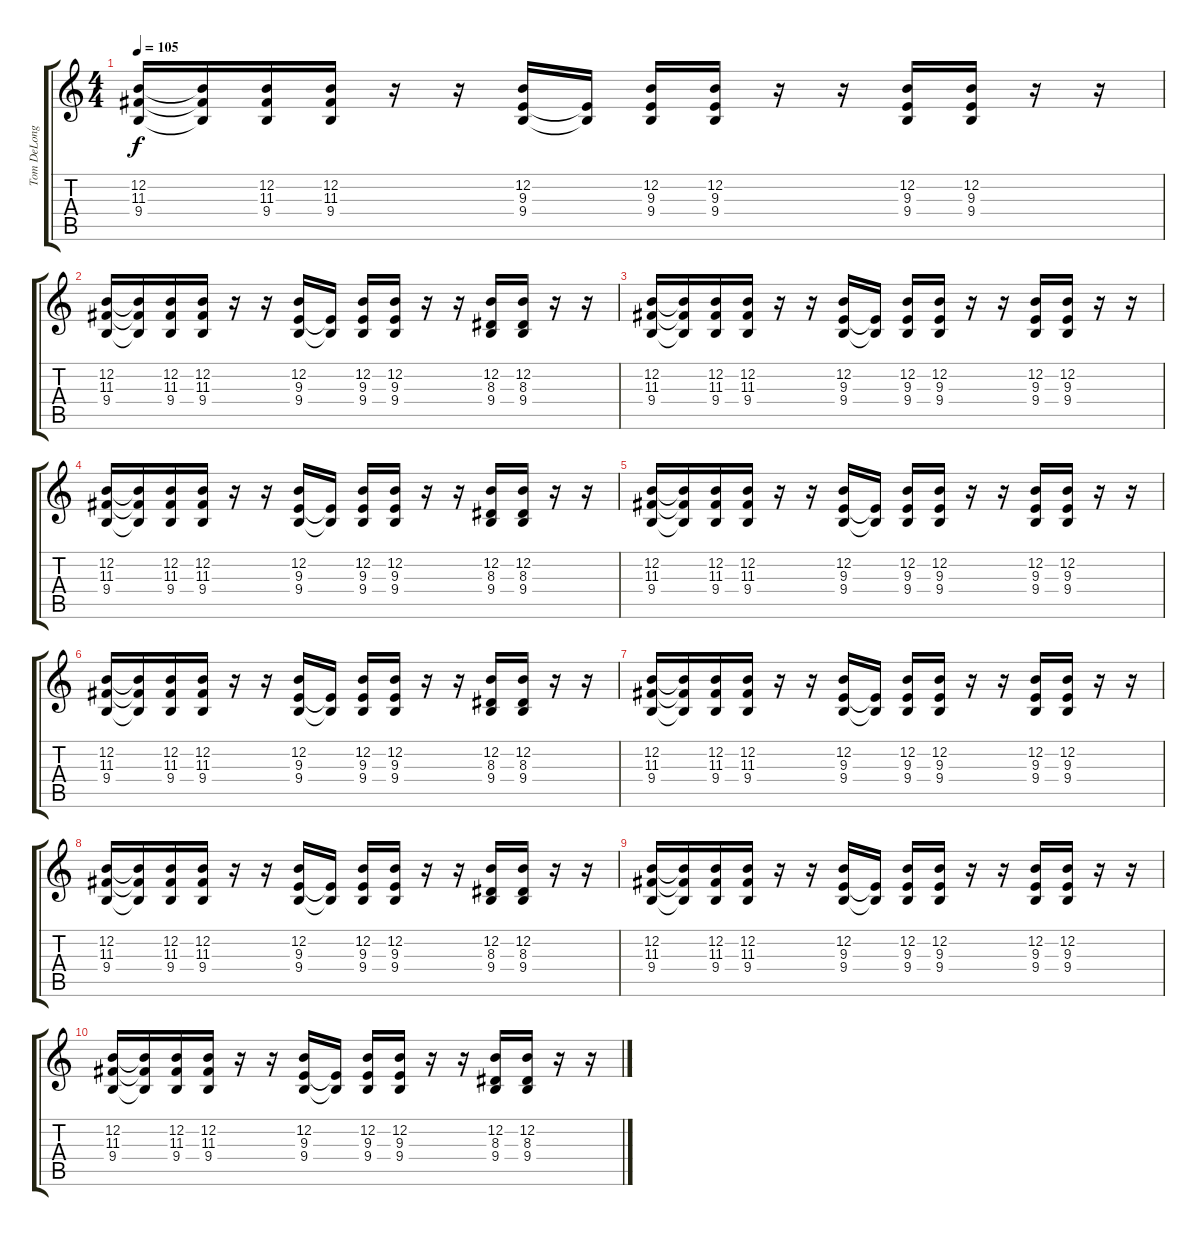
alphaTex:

\track ("Tom DeLonge (Sampler)" "Tom DeLong") {instrument stringensemble2}
\staff {score tabs}
\tuning (E4 B3 G3 D3 A2 E2) {hide}
\ts (4 4)
\tempo 105
\clef g2
\ks c
(12.2 11.3 9.4).16{dy f} (12.2{t} 11.3{t} 9.4{t}).16 (12.2 11.3 9.4).16 (12.2 11.3 9.4).16 r.16 r.16 (12.2 9.3 9.4).16 (9.3{t} 9.4{t}).16 (12.2 9.3 9.4).16 (12.2 9.3 9.4).16 r.16 r.16 (12.2 9.3 9.4).16 (12.2 9.3 9.4).16 r.16 r.16 |
(12.2 11.3 9.4).16 (12.2{t} 11.3{t} 9.4{t}).16 (12.2 11.3 9.4).16 (12.2 11.3 9.4).16 r.16 r.16 (12.2 9.3 9.4).16 (9.3{t} 9.4{t}).16 (12.2 9.3 9.4).16 (12.2 9.3 9.4).16 r.16 r.16 (12.2 8.3 9.4).16 (12.2 8.3 9.4).16 r.16 r.16 |
(12.2 11.3 9.4).16 (12.2{t} 11.3{t} 9.4{t}).16 (12.2 11.3 9.4).16 (12.2 11.3 9.4).16 r.16 r.16 (12.2 9.3 9.4).16 (9.3{t} 9.4{t}).16 (12.2 9.3 9.4).16 (12.2 9.3 9.4).16 r.16 r.16 (12.2 9.3 9.4).16 (12.2 9.3 9.4).16 r.16 r.16 |
(12.2 11.3 9.4).16 (12.2{t} 11.3{t} 9.4{t}).16 (12.2 11.3 9.4).16 (12.2 11.3 9.4).16 r.16 r.16 (12.2 9.3 9.4).16 (9.3{t} 9.4{t}).16 (12.2 9.3 9.4).16 (12.2 9.3 9.4).16 r.16 r.16 (12.2 8.3 9.4).16 (12.2 8.3 9.4).16 r.16 r.16 |
(12.2 11.3 9.4).16 (12.2{t} 11.3{t} 9.4{t}).16 (12.2 11.3 9.4).16 (12.2 11.3 9.4).16 r.16 r.16 (12.2 9.3 9.4).16 (9.3{t} 9.4{t}).16 (12.2 9.3 9.4).16 (12.2 9.3 9.4).16 r.16 r.16 (12.2 9.3 9.4).16 (12.2 9.3 9.4).16 r.16 r.16 |
(12.2 11.3 9.4).16 (12.2{t} 11.3{t} 9.4{t}).16 (12.2 11.3 9.4).16 (12.2 11.3 9.4).16 r.16 r.16 (12.2 9.3 9.4).16 (9.3{t} 9.4{t}).16 (12.2 9.3 9.4).16 (12.2 9.3 9.4).16 r.16 r.16 (12.2 8.3 9.4).16 (12.2 8.3 9.4).16 r.16 r.16 |
(12.2 11.3 9.4).16 (12.2{t} 11.3{t} 9.4{t}).16 (12.2 11.3 9.4).16 (12.2 11.3 9.4).16 r.16 r.16 (12.2 9.3 9.4).16 (9.3{t} 9.4{t}).16 (12.2 9.3 9.4).16 (12.2 9.3 9.4).16 r.16 r.16 (12.2 9.3 9.4).16 (12.2 9.3 9.4).16 r.16 r.16 |
(12.2 11.3 9.4).16 (12.2{t} 11.3{t} 9.4{t}).16 (12.2 11.3 9.4).16 (12.2 11.3 9.4).16 r.16 r.16 (12.2 9.3 9.4).16 (9.3{t} 9.4{t}).16 (12.2 9.3 9.4).16 (12.2 9.3 9.4).16 r.16 r.16 (12.2 8.3 9.4).16 (12.2 8.3 9.4).16 r.16 r.16 |
(12.2 11.3 9.4).16 (12.2{t} 11.3{t} 9.4{t}).16 (12.2 11.3 9.4).16 (12.2 11.3 9.4).16 r.16 r.16 (12.2 9.3 9.4).16 (9.3{t} 9.4{t}).16 (12.2 9.3 9.4).16 (12.2 9.3 9.4).16 r.16 r.16 (12.2 9.3 9.4).16 (12.2 9.3 9.4).16 r.16 r.16 |
(12.2 11.3 9.4).16 (12.2{t} 11.3{t} 9.4{t}).16 (12.2 11.3 9.4).16 (12.2 11.3 9.4).16 r.16 r.16 (12.2 9.3 9.4).16 (9.3{t} 9.4{t}).16 (12.2 9.3 9.4).16 (12.2 9.3 9.4).16 r.16 r.16 (12.2 8.3 9.4).16 (12.2 8.3 9.4).16 r.16 r.16
